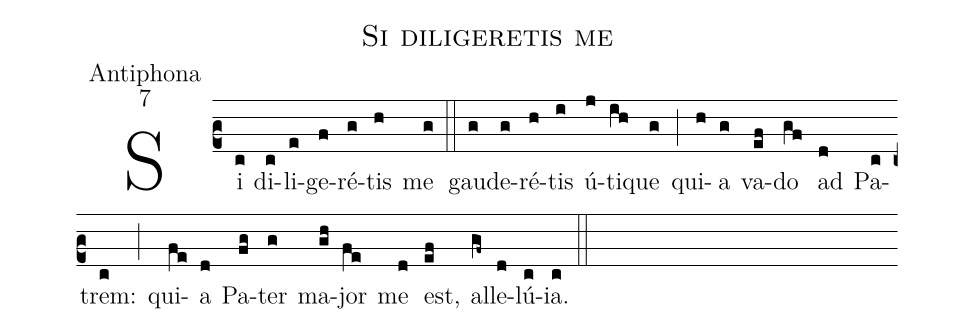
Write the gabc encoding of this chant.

name:Si diligeretis me;
office-part:Antiphona;
mode:7;
%%
(c2) Si(c) di(c)li(e)ge(f)ré(g)tis(h) me(g) (::)
gau(g)de(g)ré(h)tis(i) ú(j)ti(ih)que(g) (;) qui(h)a(g) va(ef)do(gf) ad(d) Pa(c)trem:(c) (;) qui(fe)a(d) Pa(fg)ter(g) ma(gh)jor(fe) me(d) est,(ef) al(gf~)le(d)lú(c)ia.(c) (::)
